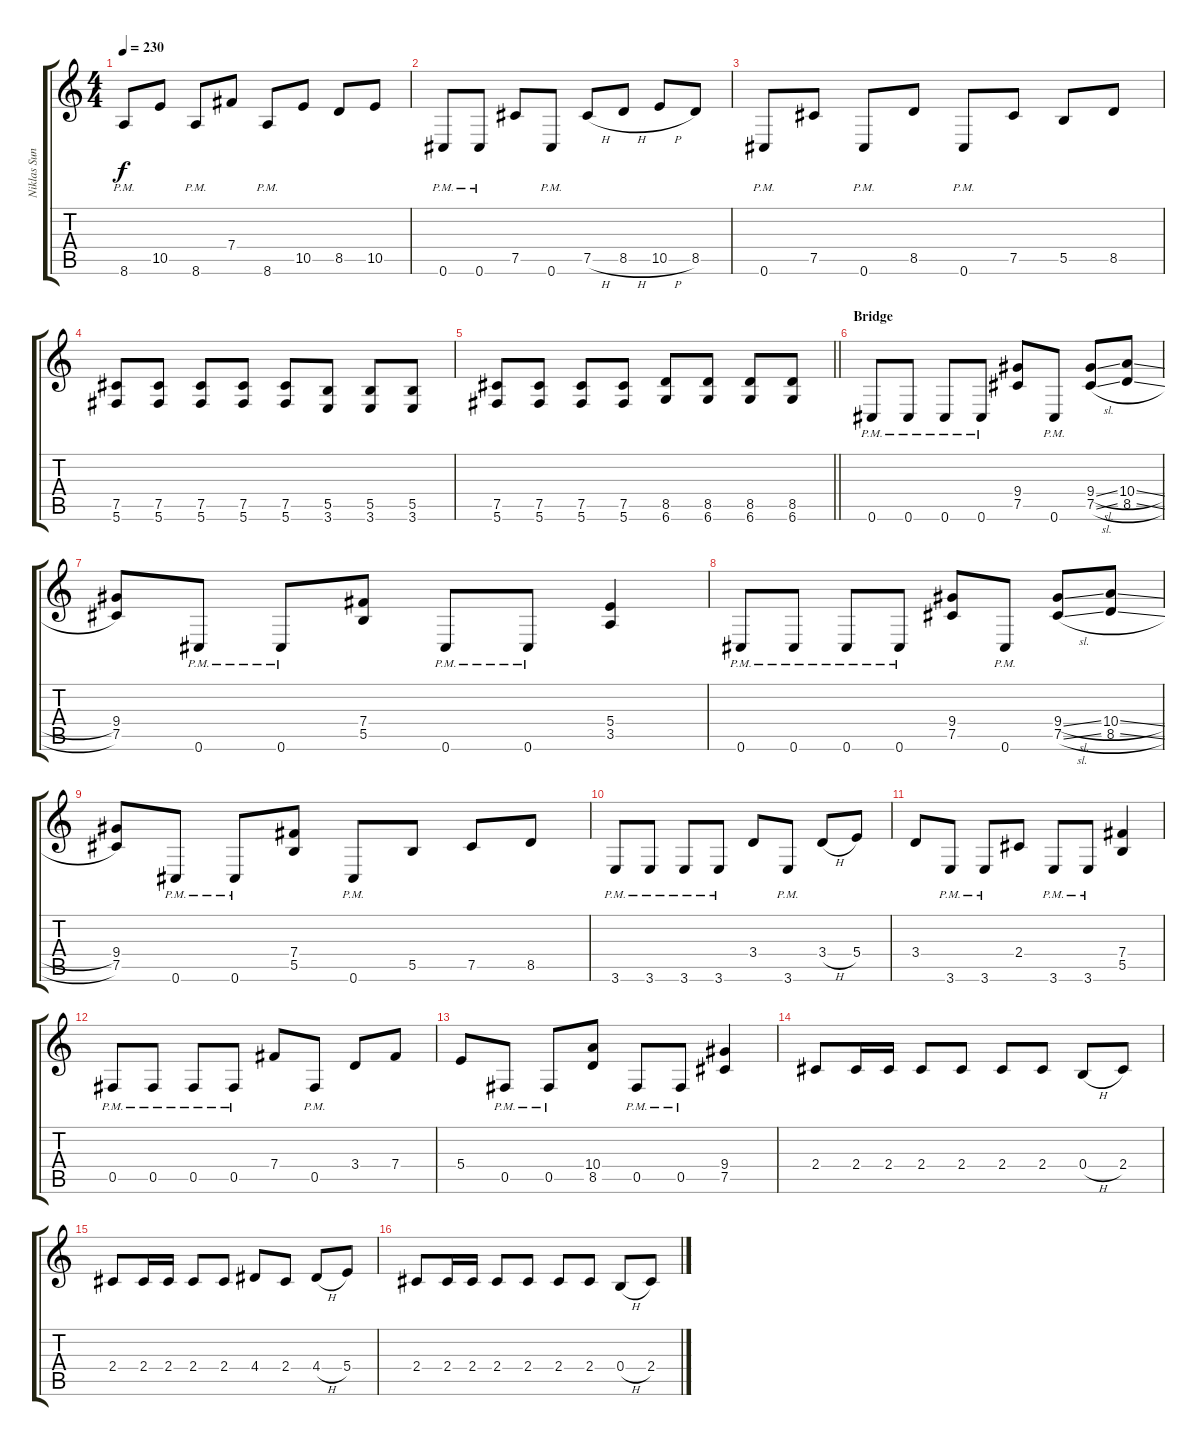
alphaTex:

\track ("Niklas Sundin" "Niklas Sun") {instrument distortionguitar}
\staff {score tabs}
\tuning (Db4 Ab3 E3 B2 Gb2 Db2) {hide}
\ts (4 4)
\tempo 230
\clef g2
\ks c
8.6{pm}.8{dy f} 10.5.8 8.6{pm}.8 7.4.8 8.6{pm}.8 10.5.8 8.5.8 10.5.8 |
0.6{pm}.8 0.6{pm}.8 7.5.8 0.6{pm}.8 7.5{h}.8 8.5{h}.8 10.5{h}.8 8.5.8 |
0.6{pm}.8 7.5.8 0.6{pm}.8 8.5.8 0.6{pm}.8 7.5.8 5.5.8 8.5.8 |
(7.5 5.6).8 (7.5 5.6).8 (7.5 5.6).8 (7.5 5.6).8 (7.5 5.6).8 (5.5 3.6).8 (5.5 3.6).8 (5.5 3.6).8 |
\barLineRight lightlight
(7.5 5.6).8 (7.5 5.6).8 (7.5 5.6).8 (7.5 5.6).8 (8.5 6.6).8 (8.5 6.6).8 (8.5 6.6).8 (8.5 6.6).8 |
\section ("" "Bridge")
0.6{pm}.8 0.6{pm}.8 0.6{pm}.8 0.6{pm}.8 (9.4 7.5).8 0.6{pm}.8 (9.4{sl} 7.5{sl}).8 (10.4{sl} 8.5{sl}).8 |
(9.4 7.5).8 0.6{pm}.8 0.6{pm}.8 (7.4 5.5).8 0.6{pm}.8 0.6{pm}.8 (5.4 3.5).4 |
0.6{pm}.8 0.6{pm}.8 0.6{pm}.8 0.6{pm}.8 (9.4 7.5).8 0.6{pm}.8 (9.4{sl} 7.5{sl}).8 (10.4{sl} 8.5{sl}).8 |
(9.4 7.5).8 0.6{pm}.8 0.6{pm}.8 (7.4 5.5).8 0.6{pm}.8 5.5.8 7.5.8 8.5.8 |
3.6{pm}.8 3.6{pm}.8 3.6{pm}.8 3.6{pm}.8 3.4.8 3.6{pm}.8 3.4{h}.8 5.4.8 |
3.4.8 3.6{pm}.8 3.6{pm}.8 2.4.8 3.6{pm}.8 3.6{pm}.8 (7.4 5.5).4 |
0.5{pm}.8 0.5{pm}.8 0.5{pm}.8 0.5{pm}.8 7.4.8 0.5{pm}.8 3.4.8 7.4.8 |
5.4.8 0.5{pm}.8 0.5{pm}.8 (10.4 8.5).8 0.5{pm}.8 0.5{pm}.8 (9.4 7.5).4 |
2.4.8 2.4.16 2.4.16 2.4.8 2.4.8 2.4.8 2.4.8 0.4{h}.8 2.4.8 |
2.4.8 2.4.16 2.4.16 2.4.8 2.4.8 4.4.8 2.4.8 4.4{h}.8 5.4.8 |
2.4.8 2.4.16 2.4.16 2.4.8 2.4.8 2.4.8 2.4.8 0.4{h}.8 2.4.8
